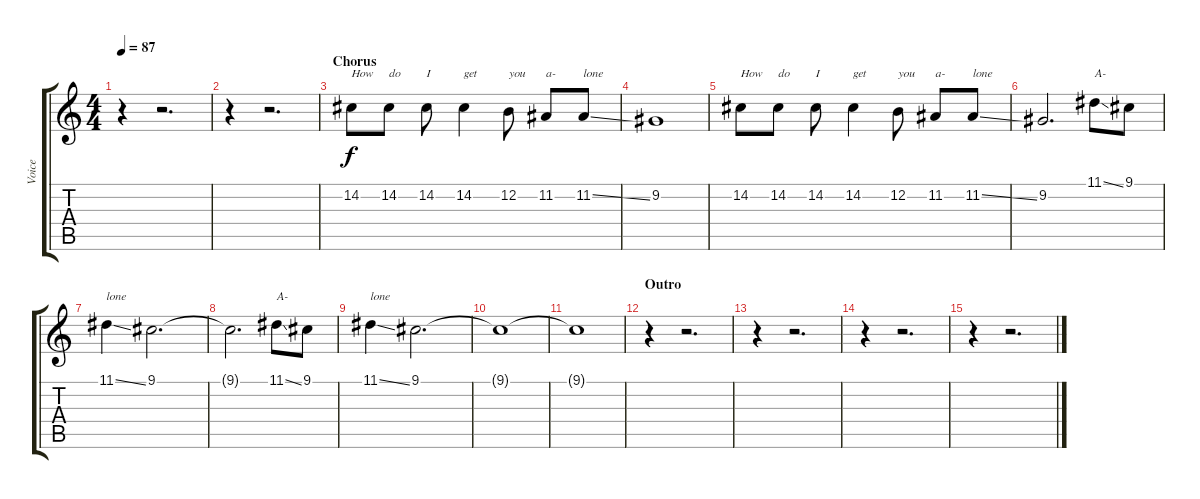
\track ("Voice" "Voice") {instrument altosax}
\staff {score tabs}
\tuning (E4 B3 G3 D3 A2 E2) {hide}
\ts (4 4)
\tempo 87
\clef g2
\ks c
r.4{dy f} r.2{d} |
r.4 r.2{d} |
\section ("" "Chorus")
14.2.8{txt "How"} 14.2.8{txt "do"} 14.2.8{txt "I"} 14.2.4{txt "get"} 12.2.8{txt "you"} 11.2.8{txt "a-"} 11.2{ss}.8{txt "lone"} |
9.2.1 |
14.2.8{txt "How"} 14.2.8{txt "do"} 14.2.8{txt "I"} 14.2.4{txt "get"} 12.2.8{txt "you"} 11.2.8{txt "a-"} 11.2{ss}.8{txt "lone"} |
9.2.2{d} 11.1{ss}.8{txt "A-"} 9.1.8 |
11.1{ss}.4{txt "lone"} 9.1.2{d} |
9.1{t}.2{d} 11.1{ss}.8{txt "A-"} 9.1.8 |
11.1{ss}.4{txt "lone"} 9.1.2{d} |
9.1{t}.1 |
9.1{t}.1 |
\section ("" "Outro")
r.4 r.2{d} |
r.4 r.2{d} |
r.4 r.2{d} |
r.4 r.2{d}
